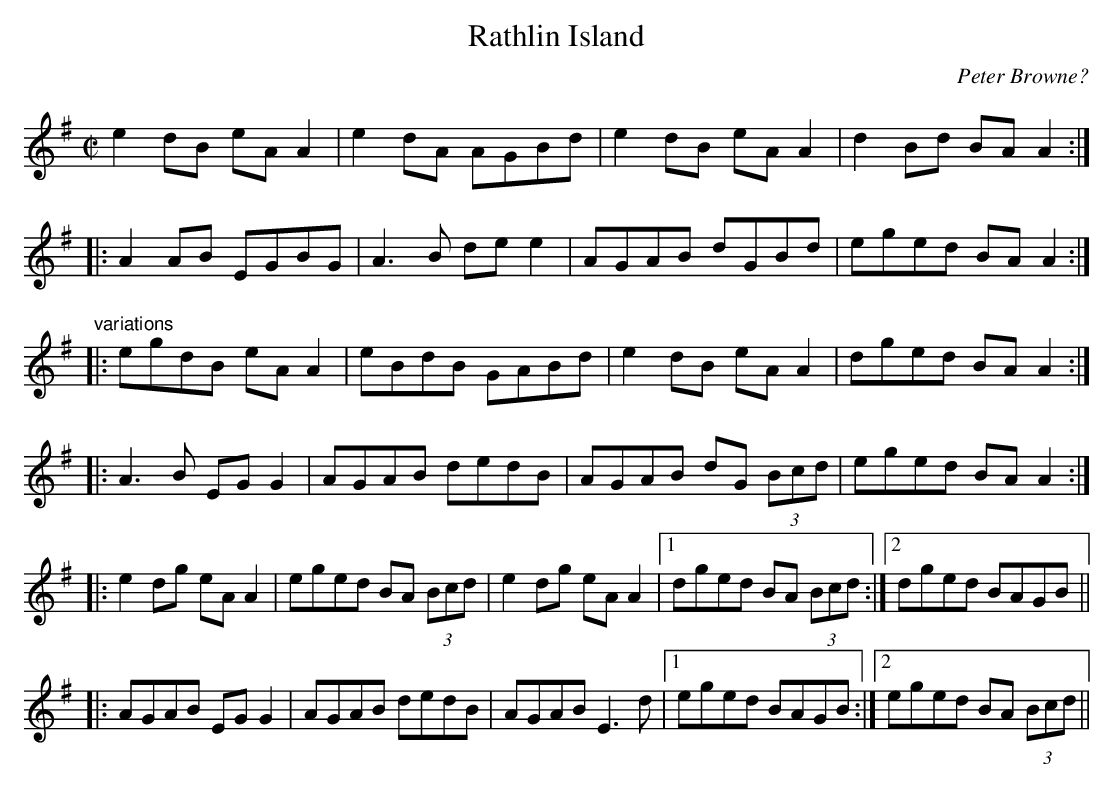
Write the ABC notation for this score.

X:1
T:Rathlin Island
C:Peter Browne?
M:C|
K:Ador
e2dB eAA2|e2dA AGBd|e2dB eAA2|d2Bd BAA2:|
|:A2AB EGBG|A3B dee2|AGAB dGBd|eged BAA2:|
"variations"
|:egdB eAA2|eBdB GABd|e2dB eAA2|dged BAA2:|
|:A3B EGG2|AGAB dedB|AGAB dG (3Bcd|eged BAA2:|
|:e2dg eAA2|eged BA (3Bcd|e2dg eAA2|1 dged BA (3Bcd:|2 dged BAGB||
|:AGAB EGG2|AGAB dedB|AGAB E3d|1 eged BAGB:|2 eged BA (3Bcd||
